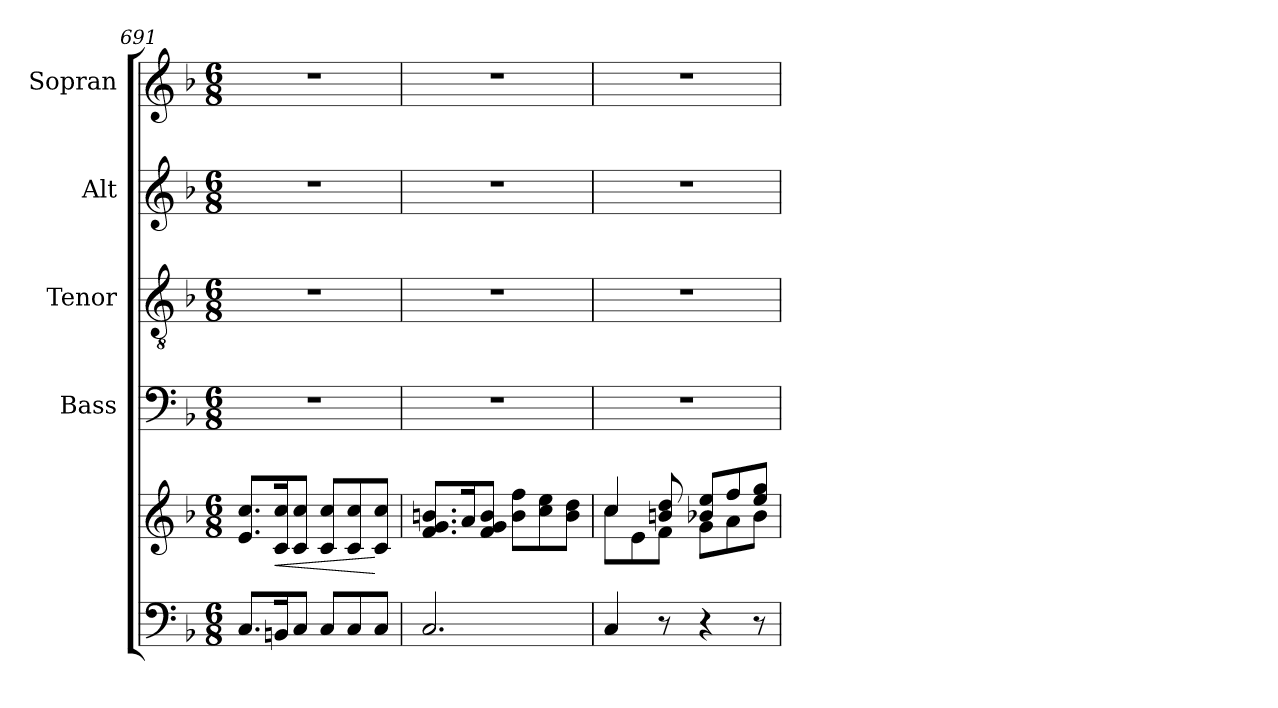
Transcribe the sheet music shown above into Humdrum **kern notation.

**kern	**kern	**dynam	**kern	**kern	**kern	**kern
*part5	*part5	*part5	*part4	*part3	*part2	*part1
*staff6	*staff5	*staff5/6	*staff4	*staff3	*staff2	*staff1
*	*	*	*I"Bass	*I"Tenor	*I"Alt	*I"Sopran
*	*	*	*I'B.	*I'T.	*I'A.	*I'S.
*clefF4	*clefG2	*	*clefF4	*clefGv2	*clefG2	*clefG2
*k[b-]	*k[b-]	*	*k[b-]	*k[b-]	*k[b-]	*k[b-]
*F:	*F:	*	*F:	*F:	*F:	*F:
*M6/8	*M6/8	*	*M6/8	*M6/8	*M6/8	*M6/8
=691	=691	=691	=691	=691	=691	=691
8.C/L	8.e/ 8.cc/L	.	2.r	2.r	2.r	2.r
!	!	!LO:HP:b	!	!	!	!
16BBn/k	16c/ 16cc/k	<	.	.	.	.
8C/J	8c/ 8cc/J	.	.	.	.	.
8C/L	8c/ 8cc/L	.	.	.	.	.
8C/	8c/ 8cc/	.	.	.	.	.
8C/J	8c/ 8cc/J	[	.	.	.	.
!!LO:LB:g=z
=692	=692	=692	=692	=692	=692	=692
2.C/	8.f/ 8.g/ 8.bn/L	.	2.r	2.r	2.r	2.r
.	16a/k	.	.	.	.	.
.	8f/ 8g/ 8b/J	.	.	.	.	.
.	8b\ 8ff\L	.	.	.	.	.
.	8cc\ 8ee\	.	.	.	.	.
.	8b\ 8dd\J	.	.	.	.	.
=693	=693	=693	=693	=693	=693	=693
*	*^	*	*	*	*	*
4C/	4cc/	8cc\L	.	2.r	2.r	2.r	2.r
.	.	8e\	.	.	.	.	.
8r	8bn/ 8dd/	8f\J	.	.	.	.	.
4r	8b-X/ 8ee/L	8g\L	.	.	.	.	.
.	8ff/	8a\	.	.	.	.	.
8r	8ee/ 8gg/J	8b-\J	.	.	.	.	.
*	*v	*v	*	*	*	*	*
=	=	=	=	=	=	=
*-	*-	*-	*-	*-	*-	*-
